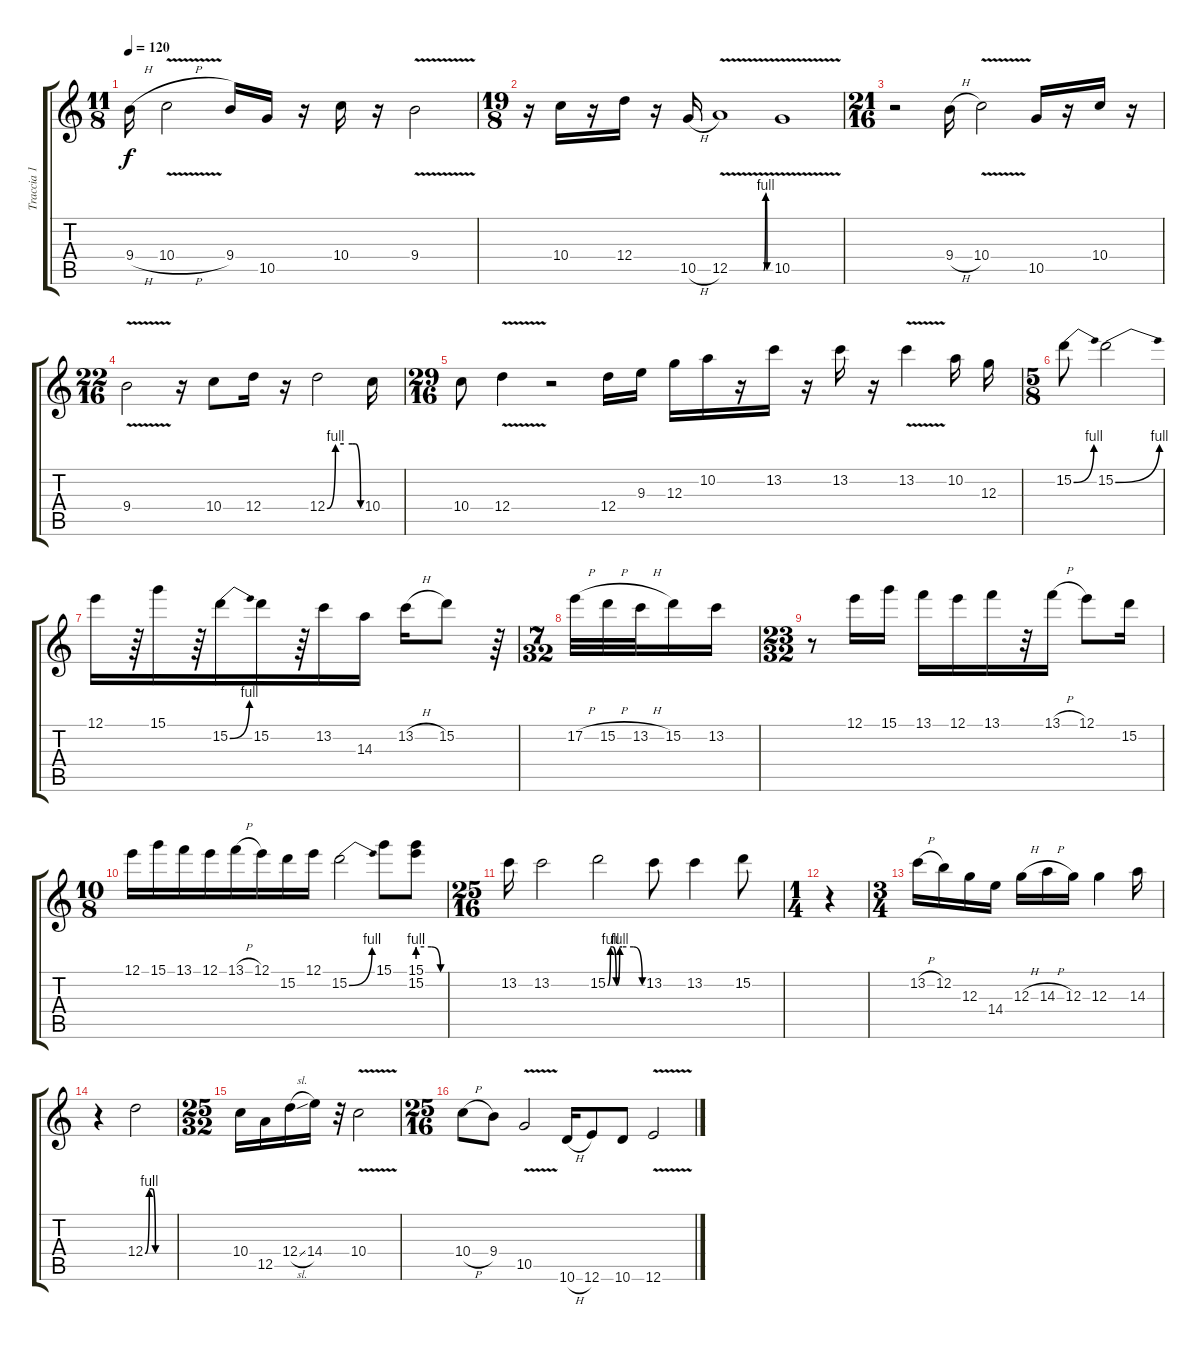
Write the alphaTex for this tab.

\track ("Traccia 1" "Traccia 1") {instrument overdrivenguitar}
\staff {score tabs}
\tuning (E4 B3 G3 D3 A2 E2) {hide}
\ts (11 8)
\tempo 120
\clef g2
\ks c
9.4{h}.16{dy f instrument overdrivenguitar} 10.4{v h}.2 9.4.16 10.5.16 r.16 10.4.16 r.16 9.4{v}.2 |
\ts (19 8)
r.16 10.4.16 r.16 12.4.16 r.16 10.5{h}.16 12.5{be (custom 0 0 30 0 50 0 53 4 55 0 60 0) v}.1 10.5{v}.1 |
\ts (21 16)
r.2 9.4{h}.16 10.4{v}.2 10.5.16 r.16 10.4.16 r.16 |
\ts (22 16)
9.4{v}.2 r.16 10.4.8 12.4.16 r.16 12.4{be (custom 0 0 15 4 30 4 45 4 50 4 60 0)}.2 10.4.16 |
\ts (29 16)
10.4.8 12.4{v}.4 r.2 12.4.16 9.3.16 12.3.16 10.2.16 r.16 13.2.16 r.16 13.2.16 r.16 13.2{v}.4 10.2.16 12.3.16 |
\ts (5 8)
15.2{be (bend 0 0 60 4)}.8 15.2{be (bend 0 0 60 4)}.2 |
12.1.16 r.64 15.1.16 r.64 15.2{be (bend 0 0 60 4)}.16 15.2.16 r.64 13.2.16 14.3.16 13.2{h}.16 15.2.8 r.64 |
\ts (7 32)
17.2{h}.32 15.2{h}.32 13.2{h}.32 15.2.16 13.2.16 |
\ts (23 32)
r.8 12.1.16 15.1.16 13.1.16 12.1.16 13.1.16 r.32 13.1{h}.16 12.1.8 15.2.16 |
\ts (10 8)
12.1.16 15.1.16 13.1.16 12.1.16 13.1{h}.16 12.1.16 15.2.16 12.1.16 15.2{be (bend 0 0 60 4)}.2 15.1.8 (15.1 15.2{be (custom 0 4 31 4 52 0 60 0)}).8 |
\ts (25 16)
13.2.16 13.2.2 15.2{be (custom 0 0 5 4 9 4 15 0 21 4 25 4 45 4 60 0)}.2 13.2.8 13.2.4 15.2.8 |
\ts (1 4)
r.4 |
\ts (3 4)
13.2{h}.16 12.2.16 12.3.16 14.4.16 12.3{h}.16 14.3{h}.16 12.3.16 12.3.4 14.3.16 |
r.4 12.4{be (custom 0 0 9 4 15 4 22 0 60 0)}.2 |
\ts (25 32)
10.4.16 12.5.16 12.4{sl}.16 14.4.16 r.32 10.4{v}.2 |
\ts (25 16)
10.4{h}.8 9.4.8 10.5{v}.2 10.6{h}.16 12.6.8 10.6.8 12.6{v}.2
